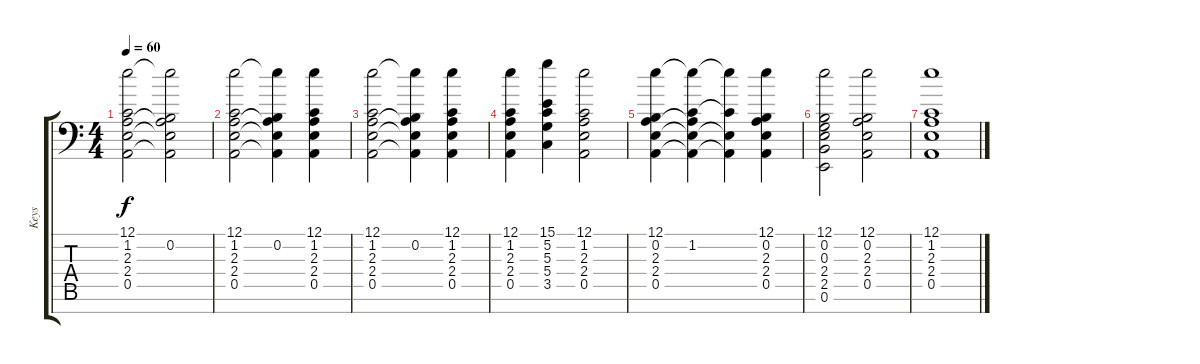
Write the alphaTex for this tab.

\track ("Keys" "Keys") {instrument stringensemble1}
\staff {score tabs}
\tuning (E4 B3 G3 D3 A2 E2 A1) {hide}
\ts (4 4)
\tempo 60
\clef f4
\ks c
(12.1 1.2 2.3 2.4 0.5).2{dy f} (12.1{t} 0.2 2.3{t} 2.4{t} 0.5{t}).2 |
(12.1 1.2 2.3 2.4 0.5).2 (12.1{t} 0.2 2.3{t} 2.4{t} 0.5{t}).4 (12.1 1.2 2.3 2.4 0.5).4 |
(12.1 1.2 2.3 2.4 0.5).2 (12.1{t} 0.2 2.3{t} 2.4{t} 0.5{t}).4 (12.1 1.2 2.3 2.4 0.5).4 |
(12.1 1.2 2.3 2.4 0.5).4 (15.1 5.2 5.3 5.4 3.5).4 (12.1 1.2 2.3 2.4 0.5).2 |
(12.1 0.2 2.3 2.4 0.5).4 (12.1{t} 1.2 2.3{t} 2.4{t} 0.5{t}).4 (12.1{t} 1.2{t} 2.4{t} 0.5{t}).4 (12.1 0.2 2.3 2.4 0.5).4 |
(12.1 0.2 0.3 2.4 2.5 0.6).2 (12.1 0.2 2.3 2.4 0.5).2 |
(12.1 1.2 2.3 2.4 0.5).1
